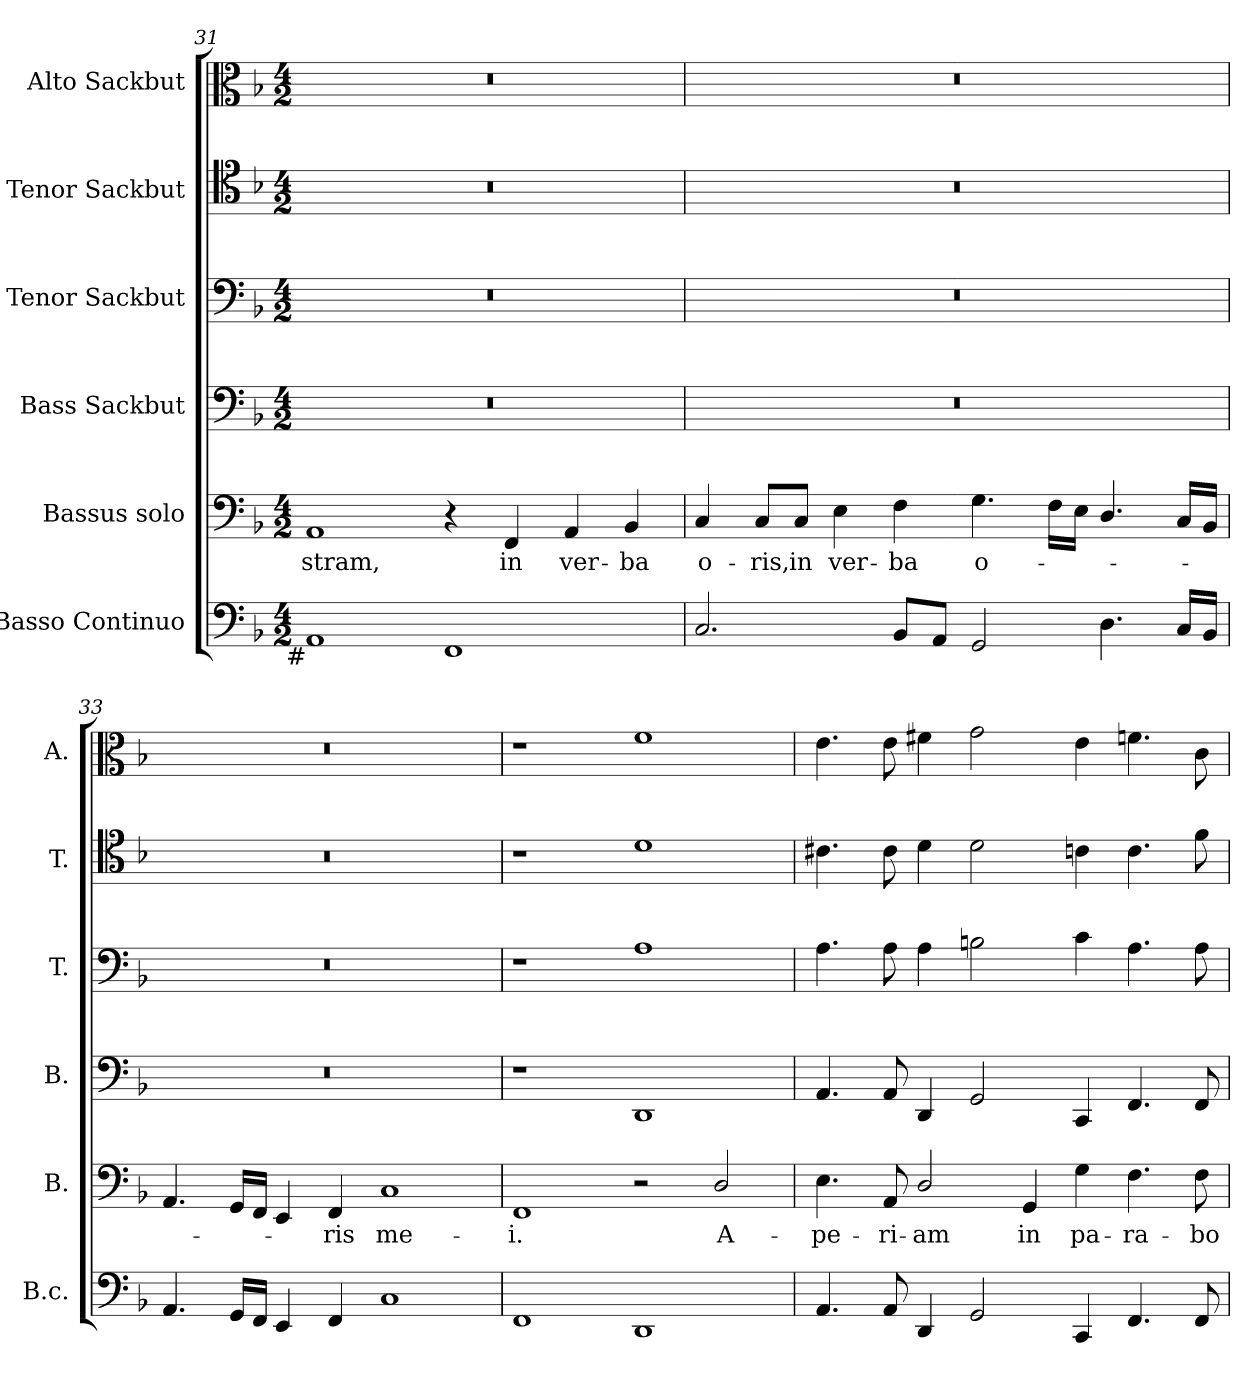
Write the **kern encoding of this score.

**kern	**kern	**text	**kern	**kern	**kern	**kern
*part6	*part5	*part5	*part4	*part3	*part2	*part1
*staff6	*staff5	*staff5	*staff4	*staff3	*staff2	*staff1
*I"Basso Continuo	*I"Bassus solo	*	*I"Bass Sackbut	*I"Tenor Sackbut	*I"Tenor Sackbut	*I"Alto Sackbut
*I'B.c.	*I'B.	*	*I'B.	*I'T.	*I'T.	*I'A.
*clefF4	*clefF4	*	*clefF4	*clefF4	*clefC4	*clefC3
*k[b-]	*k[b-]	*	*k[b-]	*k[b-]	*k[b-]	*k[b-]
*F:	*F:	*	*F:	*F:	*F:	*F:
*M4/2	*M4/2	*	*M4/2	*M4/2	*M4/2	*M4/2
=31	=31	=31	=31	=31	=31	=31
!LO:TX:b:rj:t=#	!	!	!	!	!	!
!	!	!LO:LY:b:color=#000000	!LO:N:vis=1	!LO:N:vis=1	!LO:N:vis=1	!LO:N:vis=1
1AAi	1AAi	-stram,	0r	0r	0r	0r
1FFi	4r	.	.	.	.	.
!	!	!LO:LY:b:color=#000000	!	!	!	!
.	4FFi/	in	.	.	.	.
!	!	!LO:LY:b:color=#000000	!	!	!	!
.	4AAi/	ver-	.	.	.	.
!	!	!LO:LY:b:color=#000000	!	!	!	!
.	4BB-i/	-ba	.	.	.	.
!!LO:LB:g=z
=32	=32	=32	=32	=32	=32	=32
!	!	!LO:LY:b:color=#000000	!LO:N:vis=1	!LO:N:vis=1	!LO:N:vis=1	!LO:N:vis=1
2.Ci/	4Ci/	o-	0r	0r	0r	0r
!	!	!LO:LY:b:color=#000000	!	!	!	!
.	8Ci/L	-ris,	.	.	.	.
!	!	!LO:LY:b:color=#000000	!	!	!	!
.	8Ci/J	in	.	.	.	.
!	!	!LO:LY:b:color=#000000	!	!	!	!
.	4Ei\	ver-	.	.	.	.
!	!	!LO:LY:b:color=#000000	!	!	!	!
8BB-i/L	4Fi\	-ba	.	.	.	.
8AAi/J	.	.	.	.	.	.
!	!	!LO:LY:b:color=#000000	!	!	!	!
2GGi/	4.Gi\	o-	.	.	.	.
.	16Fi\LL	.	.	.	.	.
.	16Ei\JJ	.	.	.	.	.
4.Di\	4.Di/	.	.	.	.	.
16Ci/LL	16Ci/LL	.	.	.	.	.
16BB-i/JJ	16BB-i/JJ	.	.	.	.	.
=33	=33	=33	=33	=33	=33	=33
!	!	!	!LO:N:vis=1	!LO:N:vis=1	!LO:N:vis=1	!LO:N:vis=1
4.AAi/	4.AAi/	.	0r	0r	0r	0r
16GGi/LL	16GGi/LL	.	.	.	.	.
16FFi/JJ	16FFi/JJ	.	.	.	.	.
4EEi/	4EEi/	.	.	.	.	.
!	!	!LO:LY:b:color=#000000	!	!	!	!
4FFi/	4FFi/	-ris	.	.	.	.
!	!	!LO:LY:b:color=#000000	!	!	!	!
1Ci	1Ci	me-	.	.	.	.
!!LO:LB:g=z
=34	=34	=34	=34	=34	=34	=34
!	!	!LO:LY:b:color=#000000	!	!	!	!
1FFi	1FFi	-i.	1r	1r	1r	1r
1DDi	2r	.	1DDi	1Ai	1di	1fi
!	!	!LO:LY:b:color=#000000	!	!	!	!
.	2Di/	A-	.	.	.	.
=35	=35	=35	=35	=35	=35	=35
!	!	!LO:LY:b:color=#000000	!	!	!	!
4.AAi/	4.Ei\	-pe-	4.AAi/	4.Ai\	4.c#Xi\	4.ei\
!	!	!LO:LY:b:color=#000000	!	!	!	!
8AAi/	8AAi/	-ri-	8AAi/	8Ai\	8c#i\	8ei\
!	!	!LO:LY:b:color=#000000	!	!	!	!
4DDi/	2Di/	-am	4DDi/	4Ai\	4di\	4f#Xi\
2GGi/	.	.	2GGi/	2Bni\	2di\	2gi\
!	!	!LO:LY:b:color=#000000	!	!	!	!
.	4GGi/	in	.	.	.	.
!	!	!LO:LY:b:color=#000000	!	!	!	!
4CCi/	4Gi\	pa-	4CCi/	4ci\	4cni\	4ei\
!	!	!LO:LY:b:color=#000000	!	!	!	!
4.FFi/	4.Fi\	-ra-	4.FFi/	4.Ai\	4.ci\	4.fni\
!	!	!LO:LY:b:color=#000000	!	!	!	!
8FFi/	8Fi\	-bo-	8FFi/	8Ai\	8fi\	8ci\
=	=	=	=	=	=	=
*-	*-	*-	*-	*-	*-	*-
